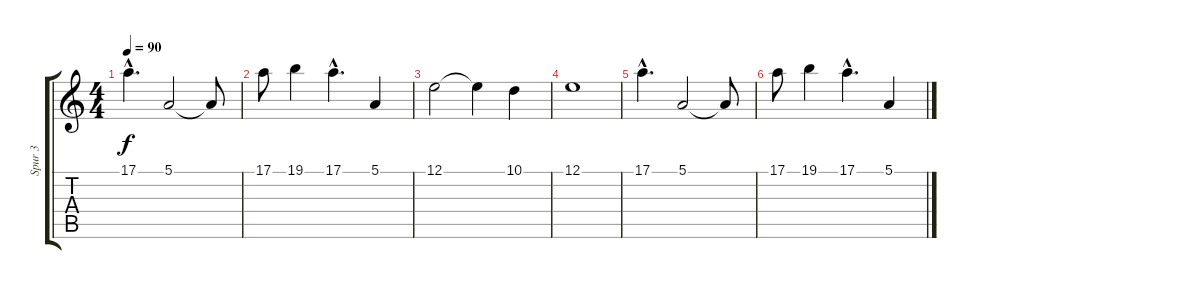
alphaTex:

\track ("Spur 3" "Spur 3") {instrument lead2sawtooth}
\staff {score tabs}
\tuning (E4 B3 G3 D3 A2 E2) {hide}
\ts (4 4)
\tempo 90
\clef g2
\ks c
17.1{hac}.4{d dy f} 5.1.2 5.1{t}.8 |
17.1.8 19.1.4 17.1{hac}.4{d} 5.1.4 |
12.1.2 12.1{t}.4 10.1.4 |
12.1.1 |
17.1{hac}.4{d} 5.1.2 5.1{t}.8 |
17.1.8 19.1.4 17.1{hac}.4{d} 5.1.4
